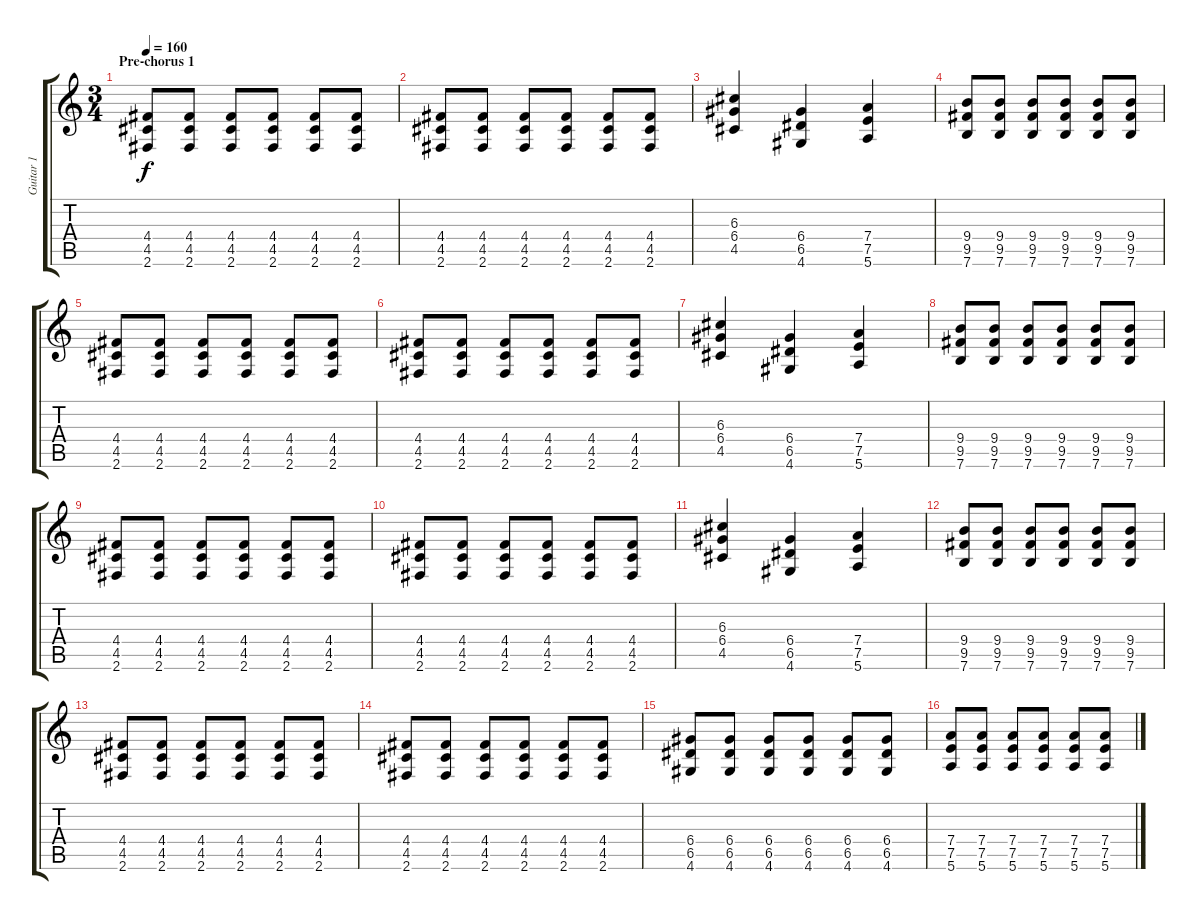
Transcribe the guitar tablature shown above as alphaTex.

\track ("Guitar 1" "Guitar 1") {instrument distortionguitar}
\staff {score tabs}
\tuning (E4 B3 G3 D3 A2 E2) {hide}
\ts (3 4)
\section ("" "Pre-chorus 1")
\tempo 160
\clef g2
\ks c
(4.4 4.5 2.6).8{dy f} (4.4 4.5 2.6).8 (4.4 4.5 2.6).8 (4.4 4.5 2.6).8 (4.4 4.5 2.6).8 (4.4 4.5 2.6).8 |
(4.4 4.5 2.6).8 (4.4 4.5 2.6).8 (4.4 4.5 2.6).8 (4.4 4.5 2.6).8 (4.4 4.5 2.6).8 (4.4 4.5 2.6).8 |
(6.3 6.4 4.5).4 (6.4 6.5 4.6).4 (7.4 7.5 5.6).4 |
(9.4 9.5 7.6).8 (9.4 9.5 7.6).8 (9.4 9.5 7.6).8 (9.4 9.5 7.6).8 (9.4 9.5 7.6).8 (9.4 9.5 7.6).8 |
(4.4 4.5 2.6).8 (4.4 4.5 2.6).8 (4.4 4.5 2.6).8 (4.4 4.5 2.6).8 (4.4 4.5 2.6).8 (4.4 4.5 2.6).8 |
(4.4 4.5 2.6).8 (4.4 4.5 2.6).8 (4.4 4.5 2.6).8 (4.4 4.5 2.6).8 (4.4 4.5 2.6).8 (4.4 4.5 2.6).8 |
(6.3 6.4 4.5).4 (6.4 6.5 4.6).4 (7.4 7.5 5.6).4 |
(9.4 9.5 7.6).8 (9.4 9.5 7.6).8 (9.4 9.5 7.6).8 (9.4 9.5 7.6).8 (9.4 9.5 7.6).8 (9.4 9.5 7.6).8 |
(4.4 4.5 2.6).8 (4.4 4.5 2.6).8 (4.4 4.5 2.6).8 (4.4 4.5 2.6).8 (4.4 4.5 2.6).8 (4.4 4.5 2.6).8 |
(4.4 4.5 2.6).8 (4.4 4.5 2.6).8 (4.4 4.5 2.6).8 (4.4 4.5 2.6).8 (4.4 4.5 2.6).8 (4.4 4.5 2.6).8 |
(6.3 6.4 4.5).4 (6.4 6.5 4.6).4 (7.4 7.5 5.6).4 |
(9.4 9.5 7.6).8 (9.4 9.5 7.6).8 (9.4 9.5 7.6).8 (9.4 9.5 7.6).8 (9.4 9.5 7.6).8 (9.4 9.5 7.6).8 |
(4.4 4.5 2.6).8 (4.4 4.5 2.6).8 (4.4 4.5 2.6).8 (4.4 4.5 2.6).8 (4.4 4.5 2.6).8 (4.4 4.5 2.6).8 |
(4.4 4.5 2.6).8 (4.4 4.5 2.6).8 (4.4 4.5 2.6).8 (4.4 4.5 2.6).8 (4.4 4.5 2.6).8 (4.4 4.5 2.6).8 |
(6.4 6.5 4.6).8 (6.4 6.5 4.6).8 (6.4 6.5 4.6).8 (6.4 6.5 4.6).8 (6.4 6.5 4.6).8 (6.4 6.5 4.6).8 |
(7.4 7.5 5.6).8 (7.4 7.5 5.6).8 (7.4 7.5 5.6).8 (7.4 7.5 5.6).8 (7.4 7.5 5.6).8 (7.4 7.5 5.6).8
